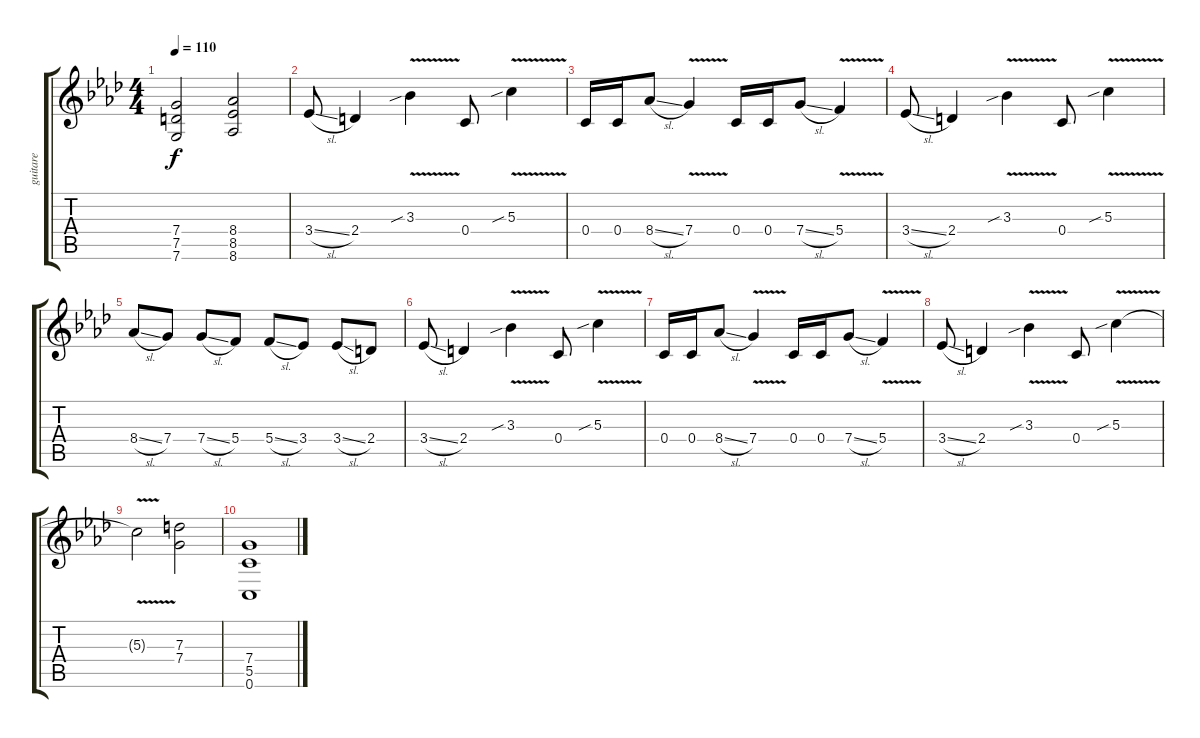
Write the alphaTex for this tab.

\track ("guitare" "guitare") {instrument acousticguitarnylon}
\staff {score tabs}
\tuning (Eb4 C4 G3 C3 G2 C2) {hide}
\ts (4 4)
\tempo 110
\clef g2
\ks fminor
(7.4 7.5 7.6).2{dy f} (8.4 8.5 8.6).2 |
3.4{sl}.8 2.4.4 3.3{v sib}.4 0.4.8 5.3{v sib}.4 |
0.4.16 0.4.16 8.4{sl}.8 7.4{v}.4 0.4.16 0.4.16 7.4{sl}.8 5.4{v}.4 |
3.4{sl}.8 2.4.4 3.3{v sib}.4 0.4.8 5.3{v sib}.4 |
8.4{sl}.8 7.4.8 7.4{sl}.8 5.4.8 5.4{sl}.8 3.4.8 3.4{sl}.8 2.4.8 |
3.4{sl}.8 2.4.4 3.3{v sib}.4 0.4.8 5.3{v sib}.4 |
0.4.16 0.4.16 8.4{sl}.8 7.4{v}.4 0.4.16 0.4.16 7.4{sl}.8 5.4{v}.4 |
3.4{sl}.8 2.4.4 3.3{v sib}.4 0.4.8 5.3{v sib}.4 |
5.3{t}.2 (7.3 7.4).2 |
(7.4 5.5 0.6).1
